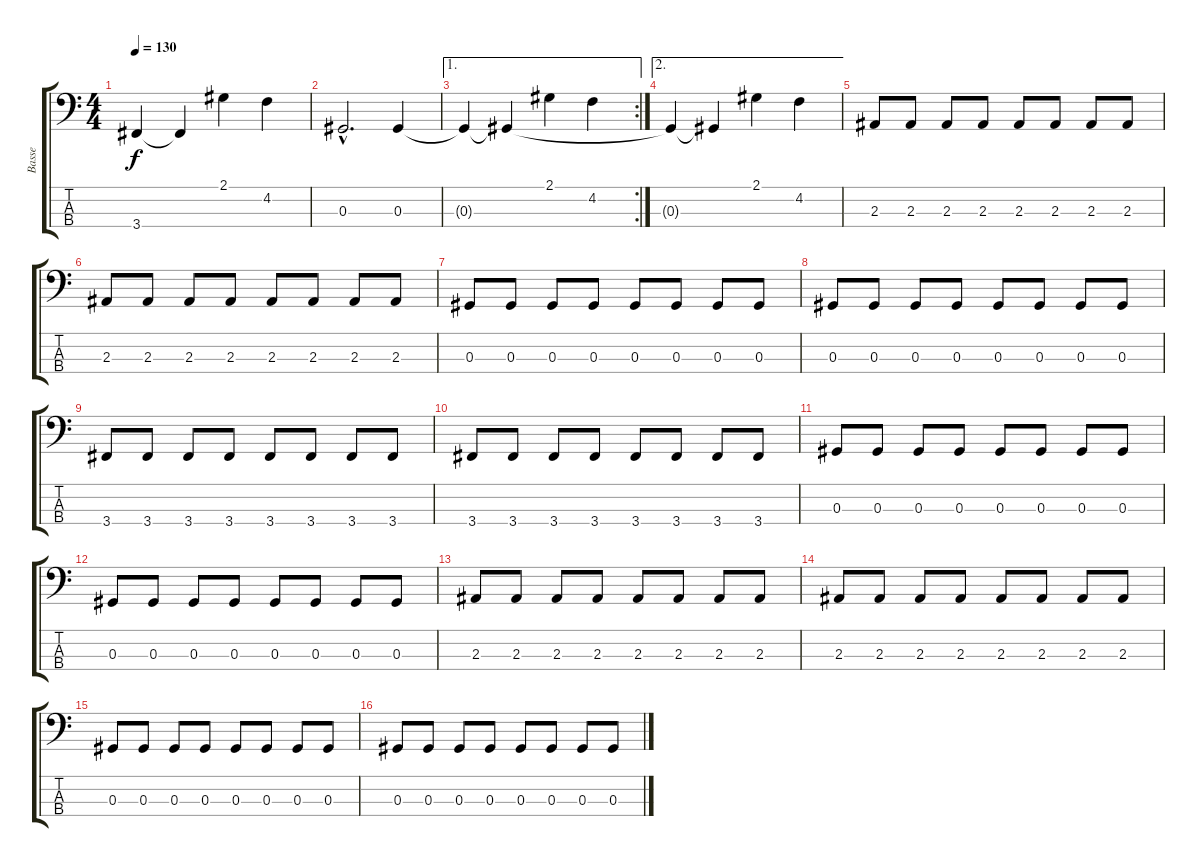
\track ("Basse" "Basse") {instrument electricbassfinger}
\staff {score tabs}
\tuning (Gb2 Db2 Ab1 Eb1) {hide}
\ts (4 4)
\tempo 130
\clef f4
\ks c
3.4{t}.4{dy f} 3.4{t}.4 2.1.4 4.2.4 |
0.3{hac}.2{d} 0.3.4 |
\ae 1
\rc 2
0.3{t}.4 0.3{t}.4 2.1.4 4.2.4 |
\ae 2
0.3{t}.4 0.3{t}.4 2.1.4 4.2.4 |
2.3.8{volume 15} 2.3.8 2.3.8 2.3.8 2.3.8 2.3.8 2.3.8 2.3.8 |
2.3.8{volume 14} 2.3.8 2.3.8 2.3.8 2.3.8 2.3.8 2.3.8 2.3.8 |
0.3.8{volume 13} 0.3.8 0.3.8 0.3.8 0.3.8 0.3.8 0.3.8 0.3.8 |
0.3.8{volume 12} 0.3.8 0.3.8 0.3.8 0.3.8 0.3.8 0.3.8 0.3.8 |
3.4.8{volume 11} 3.4.8 3.4.8 3.4.8 3.4.8 3.4.8 3.4.8 3.4.8 |
3.4.8{volume 10} 3.4.8 3.4.8 3.4.8 3.4.8 3.4.8 3.4.8 3.4.8 |
0.3.8{volume 9} 0.3.8 0.3.8 0.3.8 0.3.8 0.3.8 0.3.8 0.3.8 |
0.3.8{volume 8} 0.3.8 0.3.8 0.3.8 0.3.8 0.3.8 0.3.8 0.3.8 |
2.3.8{volume 7} 2.3.8 2.3.8 2.3.8 2.3.8 2.3.8 2.3.8 2.3.8 |
2.3.8{volume 6} 2.3.8 2.3.8 2.3.8 2.3.8 2.3.8 2.3.8 2.3.8 |
0.3.8{volume 5} 0.3.8 0.3.8 0.3.8 0.3.8 0.3.8 0.3.8 0.3.8 |
0.3.8{volume 4} 0.3.8 0.3.8 0.3.8 0.3.8 0.3.8 0.3.8 0.3.8
